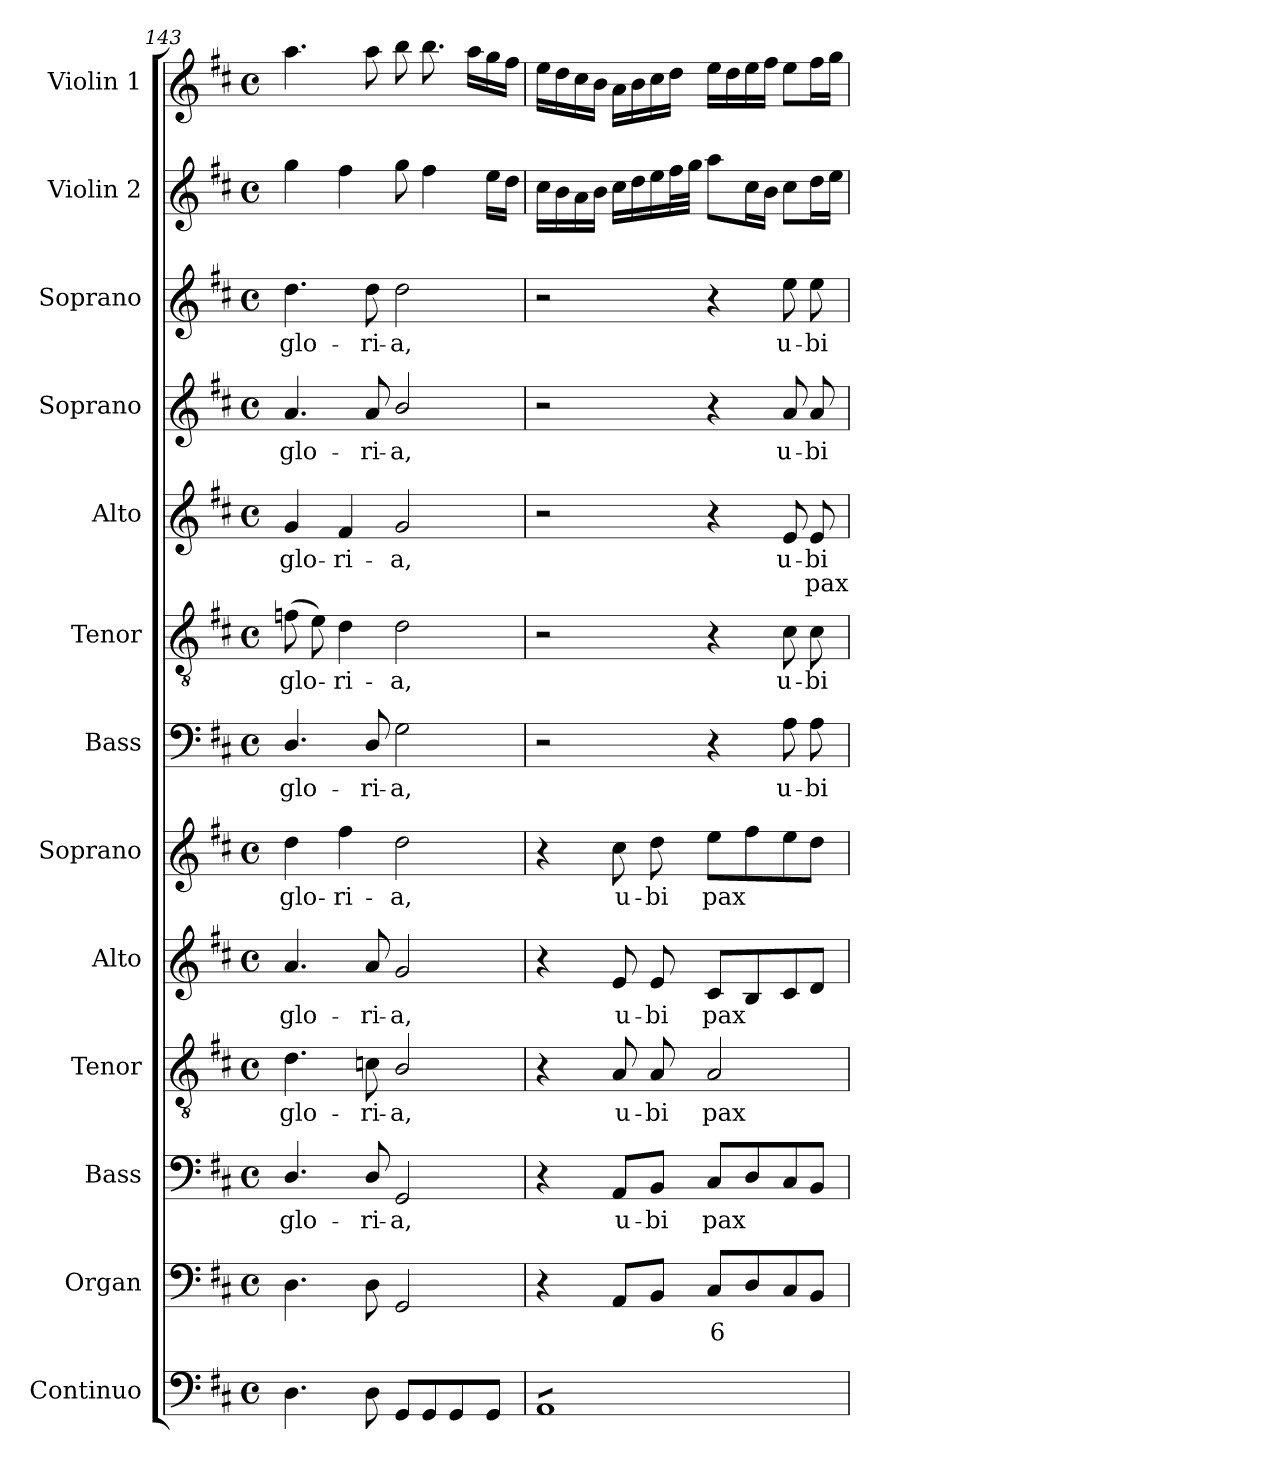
**kern	**kern	**text	**kern	**text	**kern	**text	**kern	**text	**kern	**text	**kern	**text	**kern	**text	**kern	**text	**text	**kern	**text	**kern	**text	**kern	**kern
*part13	*part12	*part12	*part11	*part11	*part10	*part10	*part9	*part9	*part8	*part8	*part7	*part7	*part6	*part6	*part5	*part5	*part5	*part4	*part4	*part3	*part3	*part2	*part1
*staff13	*staff12	*staff12	*staff11	*staff11	*staff10	*staff10	*staff9	*staff9	*staff8	*staff8	*staff7	*staff7	*staff6	*staff6	*staff5	*staff5	*staff5	*staff4	*staff4	*staff3	*staff3	*staff2	*staff1
*I"Continuo	*I"Organ	*	*I"Bass	*	*I"Tenor	*	*I"Alto	*	*I"Soprano	*	*I"Bass	*	*I"Tenor	*	*I"Alto	*	*	*I"Soprano	*	*I"Soprano	*	*I"Violin 2	*I"Violin 1
*I'Cont.	*I'Org.	*	*I'B.	*	*I'T.	*	*I'A.	*	*I'S.	*	*I'B.	*	*I'T.	*	*I'A.	*	*	*I'S.	*	*I'S.	*	*I'Vln. 2	*I'Vln. 1
*clefF4	*clefF4	*	*clefF4	*	*clefGv2	*	*clefG2	*	*clefG2	*	*clefF4	*	*clefGv2	*	*clefG2	*	*	*clefG2	*	*clefG2	*	*clefG2	*clefG2
*	*	*	*	*	*ITrd7c12	*	*	*	*	*	*	*	*ITrd7c12	*	*	*	*	*	*	*	*	*	*
*k[f#c#]	*k[f#c#]	*	*k[f#c#]	*	*k[f#c#]	*	*k[f#c#]	*	*k[f#c#]	*	*k[f#c#]	*	*k[f#c#]	*	*k[f#c#]	*	*	*k[f#c#]	*	*k[f#c#]	*	*k[f#c#]	*k[f#c#]
*D:	*D:	*	*D:	*	*D:	*	*D:	*	*D:	*	*D:	*	*D:	*	*D:	*	*	*D:	*	*D:	*	*D:	*D:
*M4/4	*M4/4	*	*M4/4	*	*M4/4	*	*M4/4	*	*M4/4	*	*M4/4	*	*M4/4	*	*M4/4	*	*	*M4/4	*	*M4/4	*	*M4/4	*M4/4
*met(c)	*met(c)	*	*met(c)	*	*met(c)	*	*met(c)	*	*met(c)	*	*met(c)	*	*met(c)	*	*met(c)	*	*	*met(c)	*	*met(c)	*	*met(c)	*met(c)
=143	=143	=143	=143	=143	=143	=143	=143	=143	=143	=143	=143	=143	=143	=143	=143	=143	=143	=143	=143	=143	=143	=143	=143
!	!	!	!	!LO:LY:b:color=#000000	!	!	!	!	!	!	!	!	!	!	!	!	!	!	!	!	!	!	!
!	!	!	!	!	!	!LO:LY:b:color=#000000	!	!	!	!	!	!	!	!	!	!	!	!	!	!	!	!	!
!	!	!	!	!	!	!	!	!LO:LY:b:color=#000000	!	!	!	!	!	!	!	!	!	!	!	!	!	!	!
!	!	!	!	!	!	!	!	!	!	!LO:LY:b:color=#000000	!	!	!	!	!	!	!	!	!	!	!	!	!
!	!	!	!	!	!	!	!	!	!	!	!	!LO:LY:b:color=#000000	!	!	!	!	!	!	!	!	!	!	!
!	!	!	!	!	!	!	!	!	!	!	!	!	!	!LO:LY:b:color=#000000	!	!	!	!	!	!	!	!	!
!	!	!	!	!	!	!	!	!	!	!	!	!	!	!	!	!LO:LY:b:color=#000000	!	!	!	!	!	!	!
!	!	!	!	!	!	!	!	!	!	!	!	!	!	!	!	!	!	!	!LO:LY:b:color=#000000	!	!	!	!
!	!	!	!	!	!	!	!	!	!	!	!	!	!	!	!	!	!	!	!	!	!LO:LY:b:color=#000000	!	!
4.Di\	4.Di\	.	4.Di/	glo-	4.Di\	glo-	4.ai/	glo-	4ddi\	glo-	4.Di/	-glo-	(8Fni\	-glo-	4gi/	-glo-	.	4.ai/	-glo-	4.ddi\	-glo-	4ggi\	4.aai\
.	.	.	.	.	.	.	.	.	.	.	.	.	8Ei\)	.	.	.	.	.	.	.	.	.	.
!	!	!	!	!	!	!	!	!	!	!LO:LY:b:color=#000000	!	!	!	!	!	!	!	!	!	!	!	!	!
!	!	!	!	!	!	!	!	!	!	!	!	!	!	!LO:LY:b:color=#000000	!	!	!	!	!	!	!	!	!
!	!	!	!	!	!	!	!	!	!	!	!	!	!	!	!	!LO:LY:b:color=#000000	!	!	!	!	!	!	!
.	.	.	.	.	.	.	.	.	4ff#i\	-ri-	.	.	4Di\	-ri-	4f#i/	-ri-	.	.	.	.	.	4ff#i\	.
!	!	!	!	!LO:LY:b:color=#000000	!	!	!	!	!	!	!	!	!	!	!	!	!	!	!	!	!	!	!
!	!	!	!	!	!	!LO:LY:b:color=#000000	!	!	!	!	!	!	!	!	!	!	!	!	!	!	!	!	!
!	!	!	!	!	!	!	!	!LO:LY:b:color=#000000	!	!	!	!	!	!	!	!	!	!	!	!	!	!	!
!	!	!	!	!	!	!	!	!	!	!	!	!LO:LY:b:color=#000000	!	!	!	!	!	!	!	!	!	!	!
!	!	!	!	!	!	!	!	!	!	!	!	!	!	!	!	!	!	!	!LO:LY:b:color=#000000	!	!	!	!
!	!	!	!	!	!	!	!	!	!	!	!	!	!	!	!	!	!	!	!	!	!LO:LY:b:color=#000000	!	!
8Di\	8Di\	.	8Di/	-ri-	8Cni\	-ri-	8ai/	-ri-	.	.	8Di/	-ri-	.	.	.	.	.	8ai/	-ri-	8ddi\	-ri-	.	8aai\
!	!	!	!	!LO:LY:b:color=#000000	!	!	!	!	!	!	!	!	!	!	!	!	!	!	!	!	!	!	!
!	!	!	!	!	!	!LO:LY:b:color=#000000	!	!	!	!	!	!	!	!	!	!	!	!	!	!	!	!	!
!	!	!	!	!	!	!	!	!LO:LY:b:color=#000000	!	!	!	!	!	!	!	!	!	!	!	!	!	!	!
!	!	!	!	!	!	!	!	!	!	!LO:LY:b:color=#000000	!	!	!	!	!	!	!	!	!	!	!	!	!
!	!	!	!	!	!	!	!	!	!	!	!	!LO:LY:b:color=#000000	!	!	!	!	!	!	!	!	!	!	!
!	!	!	!	!	!	!	!	!	!	!	!	!	!	!LO:LY:b:color=#000000	!	!	!	!	!	!	!	!	!
!	!	!	!	!	!	!	!	!	!	!	!	!	!	!	!	!LO:LY:b:color=#000000	!	!	!	!	!	!	!
!	!	!	!	!	!	!	!	!	!	!	!	!	!	!	!	!	!	!	!LO:LY:b:color=#000000	!	!	!	!
!	!	!	!	!	!	!	!	!	!	!	!	!	!	!	!	!	!	!	!	!	!LO:LY:b:color=#000000	!	!
8GGi/L	2GGi/	.	2GGi/	-a,	2BBi/	-a,	2gi/	-a,	2ddi\	-a,	2Gi\	-a,	2Di\	-a,	2gi/	-a,	.	2bi/	-a,	2ddi\	-a,	8ggi\	8bbi\
8GGi/	.	.	.	.	.	.	.	.	.	.	.	.	.	.	.	.	.	.	.	.	.	4ff#i\	8.bbi\
8GGi/	.	.	.	.	.	.	.	.	.	.	.	.	.	.	.	.	.	.	.	.	.	.	.
.	.	.	.	.	.	.	.	.	.	.	.	.	.	.	.	.	.	.	.	.	.	.	16aai\LL
8GGi/J	.	.	.	.	.	.	.	.	.	.	.	.	.	.	.	.	.	.	.	.	.	16eei\LL	16ggi\
.	.	.	.	.	.	.	.	.	.	.	.	.	.	.	.	.	.	.	.	.	.	16ddi\JJ	16ff#i\JJ
!!LO:PB:g=z
=144	=144	=144	=144	=144	=144	=144	=144	=144	=144	=144	=144	=144	=144	=144	=144	=144	=144	=144	=144	=144	=144	=144	=144
*tremolo	*	*	*	*	*	*	*	*	*	*	*	*	*	*	*	*	*	*	*	*	*	*	*
8AAiL	4r	.	4r	.	4r	.	4r	.	4r	.	2r	.	2r	.	2r	.	.	2r	.	2r	.	16cc#i\LL	16eei\LL
.	.	.	.	.	.	.	.	.	.	.	.	.	.	.	.	.	.	.	.	.	.	16bi\	16ddi\
8AAi	.	.	.	.	.	.	.	.	.	.	.	.	.	.	.	.	.	.	.	.	.	16ai\	16cc#i\
.	.	.	.	.	.	.	.	.	.	.	.	.	.	.	.	.	.	.	.	.	.	16bi\JJ	16bi\JJ
!	!	!	!	!LO:LY:b:color=#000000	!	!	!	!	!	!	!	!	!	!	!	!	!	!	!	!	!	!	!
!	!	!	!	!	!	!LO:LY:b:color=#000000	!	!	!	!	!	!	!	!	!	!	!	!	!	!	!	!	!
!	!	!	!	!	!	!	!	!LO:LY:b:color=#000000	!	!	!	!	!	!	!	!	!	!	!	!	!	!	!
!	!	!	!	!	!	!	!	!	!	!LO:LY:b:color=#000000	!	!	!	!	!	!	!	!	!	!	!	!	!
8AAi	8AAi/L	.	8AAi/L	u-	8AAi/	u-	8ei/	u-	8cc#i\	u-	.	.	.	.	.	.	.	.	.	.	.	16cc#i\LL	16ai\LL
.	.	.	.	.	.	.	.	.	.	.	.	.	.	.	.	.	.	.	.	.	.	16ddi\	16bi\
!	!	!	!	!LO:LY:b:color=#000000	!	!	!	!	!	!	!	!	!	!	!	!	!	!	!	!	!	!	!
!	!	!	!	!	!	!LO:LY:b:color=#000000	!	!	!	!	!	!	!	!	!	!	!	!	!	!	!	!	!
!	!	!	!	!	!	!	!	!LO:LY:b:color=#000000	!	!	!	!	!	!	!	!	!	!	!	!	!	!	!
!	!	!	!	!	!	!	!	!	!	!LO:LY:b:color=#000000	!	!	!	!	!	!	!	!	!	!	!	!	!
8AAi	8BBi/J	.	8BBi/J	-bi	8AAi/	-bi	8ei/	-bi	8ddi\	-bi	.	.	.	.	.	.	.	.	.	.	.	16eei\	16cc#i\
.	.	.	.	.	.	.	.	.	.	.	.	.	.	.	.	.	.	.	.	.	.	32ff#i\L	16ddi\JJ
.	.	.	.	.	.	.	.	.	.	.	.	.	.	.	.	.	.	.	.	.	.	32ggi\JJJ	.
!	!	!LO:LY:b:color=#000000	!	!	!	!	!	!	!	!	!	!	!	!	!	!	!	!	!	!	!	!	!
!	!	!	!	!LO:LY:b:color=#000000	!	!	!	!	!	!	!	!	!	!	!	!	!	!	!	!	!	!	!
!	!	!	!	!	!	!LO:LY:b:color=#000000	!	!	!	!	!	!	!	!	!	!	!	!	!	!	!	!	!
!	!	!	!	!	!	!	!	!LO:LY:b:color=#000000	!	!	!	!	!	!	!	!	!	!	!	!	!	!	!
!	!	!	!	!	!	!	!	!	!	!LO:LY:b:color=#000000	!	!	!	!	!	!	!	!	!	!	!	!	!
8AAi	8C#i/L	6	8C#i/L	pax	2AAi/	pax	8c#i/L	pax	8eei\L	pax	4r	.	4r	.	4r	.	.	4r	.	4r	.	8aai\L	16eei\LL
.	.	.	.	.	.	.	.	.	.	.	.	.	.	.	.	.	.	.	.	.	.	.	16ddi\
8AAi	8Di/	.	8Di/	.	.	.	8Bi/	.	8ff#i\	.	.	.	.	.	.	.	.	.	.	.	.	16cc#i\L	16eei\
.	.	.	.	.	.	.	.	.	.	.	.	.	.	.	.	.	.	.	.	.	.	16bi\JJ	16ff#i\JJ
!	!	!	!	!	!	!	!	!	!	!	!	!LO:LY:b:color=#000000	!	!	!	!	!	!	!	!	!	!	!
!	!	!	!	!	!	!	!	!	!	!	!	!	!	!LO:LY:b:color=#000000	!	!	!	!	!	!	!	!	!
!	!	!	!	!	!	!	!	!	!	!	!	!	!	!	!	!LO:LY:b:color=#000000	!	!	!	!	!	!	!
!	!	!	!	!	!	!	!	!	!	!	!	!	!	!	!	!	!	!	!LO:LY:b:color=#000000	!	!	!	!
!	!	!	!	!	!	!	!	!	!	!	!	!	!	!	!	!	!	!	!	!	!LO:LY:b:color=#000000	!	!
8AAi	8C#i/	.	8C#i/	.	.	.	8c#i/	.	8eei\	.	8Ai\	u-	8C#i\	u-	8ei/	u-	.	8ai/	u-	8eei\	u-	8cc#i\L	8eei\L
!	!	!	!	!	!	!	!	!	!	!	!	!LO:LY:b:color=#000000	!	!	!	!	!	!	!	!	!	!	!
!	!	!	!	!	!	!	!	!	!	!	!	!	!	!LO:LY:b:color=#000000	!	!	!	!	!	!	!	!	!
!	!	!	!	!	!	!	!	!	!	!	!	!	!	!	!	!LO:LY:b:color=#000000	!LO:LY:b:color=#000000	!	!	!	!	!	!
!	!	!	!	!	!	!	!	!	!	!	!	!	!	!	!	!	!	!	!LO:LY:b:color=#000000	!	!	!	!
!	!	!	!	!	!	!	!	!	!	!	!	!	!	!	!	!	!	!	!	!	!LO:LY:b:color=#000000	!	!
8AAiJ	8BBi/J	.	8BBi/J	.	.	.	8di/J	.	8ddi\J	.	8Ai\	-bi	8C#i\	-bi	8ei/	-bi	pax	8ai/	-bi	8eei\	-bi	16ddi\L	16ff#i\L
*Xtremolo	*	*	*	*	*	*	*	*	*	*	*	*	*	*	*	*	*	*	*	*	*	*	*
.	.	.	.	.	.	.	.	.	.	.	.	.	.	.	.	.	.	.	.	.	.	16eei\JJ	16ggi\JJ
=	=	=	=	=	=	=	=	=	=	=	=	=	=	=	=	=	=	=	=	=	=	=	=
*-	*-	*-	*-	*-	*-	*-	*-	*-	*-	*-	*-	*-	*-	*-	*-	*-	*-	*-	*-	*-	*-	*-	*-
